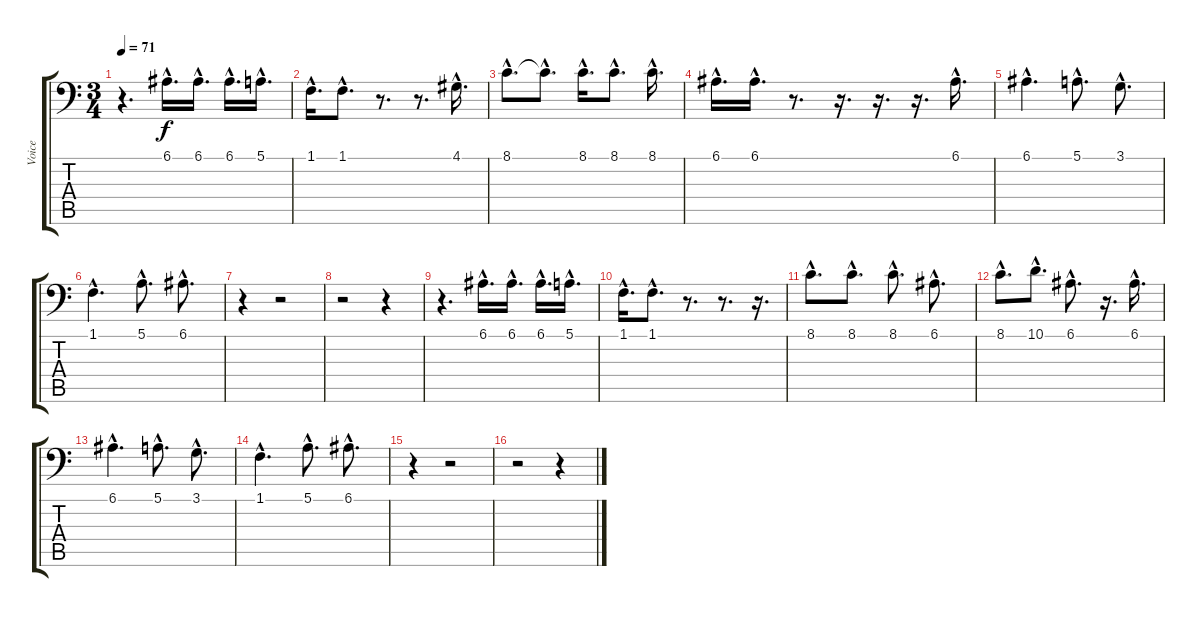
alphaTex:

\track ("Voice" "Voice") {instrument oboe}
\staff {score tabs}
\tuning (E3 B2 G2 D2 A1 D1) {hide}
\ts (3 4)
\tempo 71
\clef f4
\ks c
r.4{d dy f} 6.1{hac}.16{d} 6.1{hac}.16{d} 6.1{hac}.16{d} 5.1{hac}.16{d} |
1.1{hac}.16{d} 1.1{hac}.8{d} r.8{d} r.8{d} 4.1{hac}.16{d} |
8.1{hac}.8{d} 8.1{hac t}.8{d} 8.1{hac}.16{d} 8.1{hac}.8{d} 8.1{hac}.16{d} |
6.1{hac}.16{d} 6.1{hac}.16{d} r.8{d} r.16{d} r.16{d} r.16{d} 6.1{hac}.16{d} |
6.1{hac}.4{d} 5.1{hac}.8{d} 3.1{hac}.8{d} |
1.1{hac}.4{d} 5.1{hac}.8{d} 6.1{hac}.8{d} |
r.4 r.2 |
r.2 r.4 |
r.4{d} 6.1{hac}.16{d} 6.1{hac}.16{d} 6.1{hac}.16{d} 5.1{hac}.16{d} |
1.1{hac}.16{d} 1.1{hac}.8{d} r.8{d} r.8{d} r.16{d} |
8.1{hac}.8{d} 8.1{hac}.8{d} 8.1{hac}.8{d} 6.1{hac}.8{d} |
8.1{hac}.8{d} 10.1{hac}.8{d} 6.1{hac}.8{d} r.16{d} 6.1{hac}.16{d} |
6.1{hac}.4{d} 5.1{hac}.8{d} 3.1{hac}.8{d} |
1.1{hac}.4{d} 5.1{hac}.8{d} 6.1{hac}.8{d} |
r.4 r.2 |
r.2 r.4
